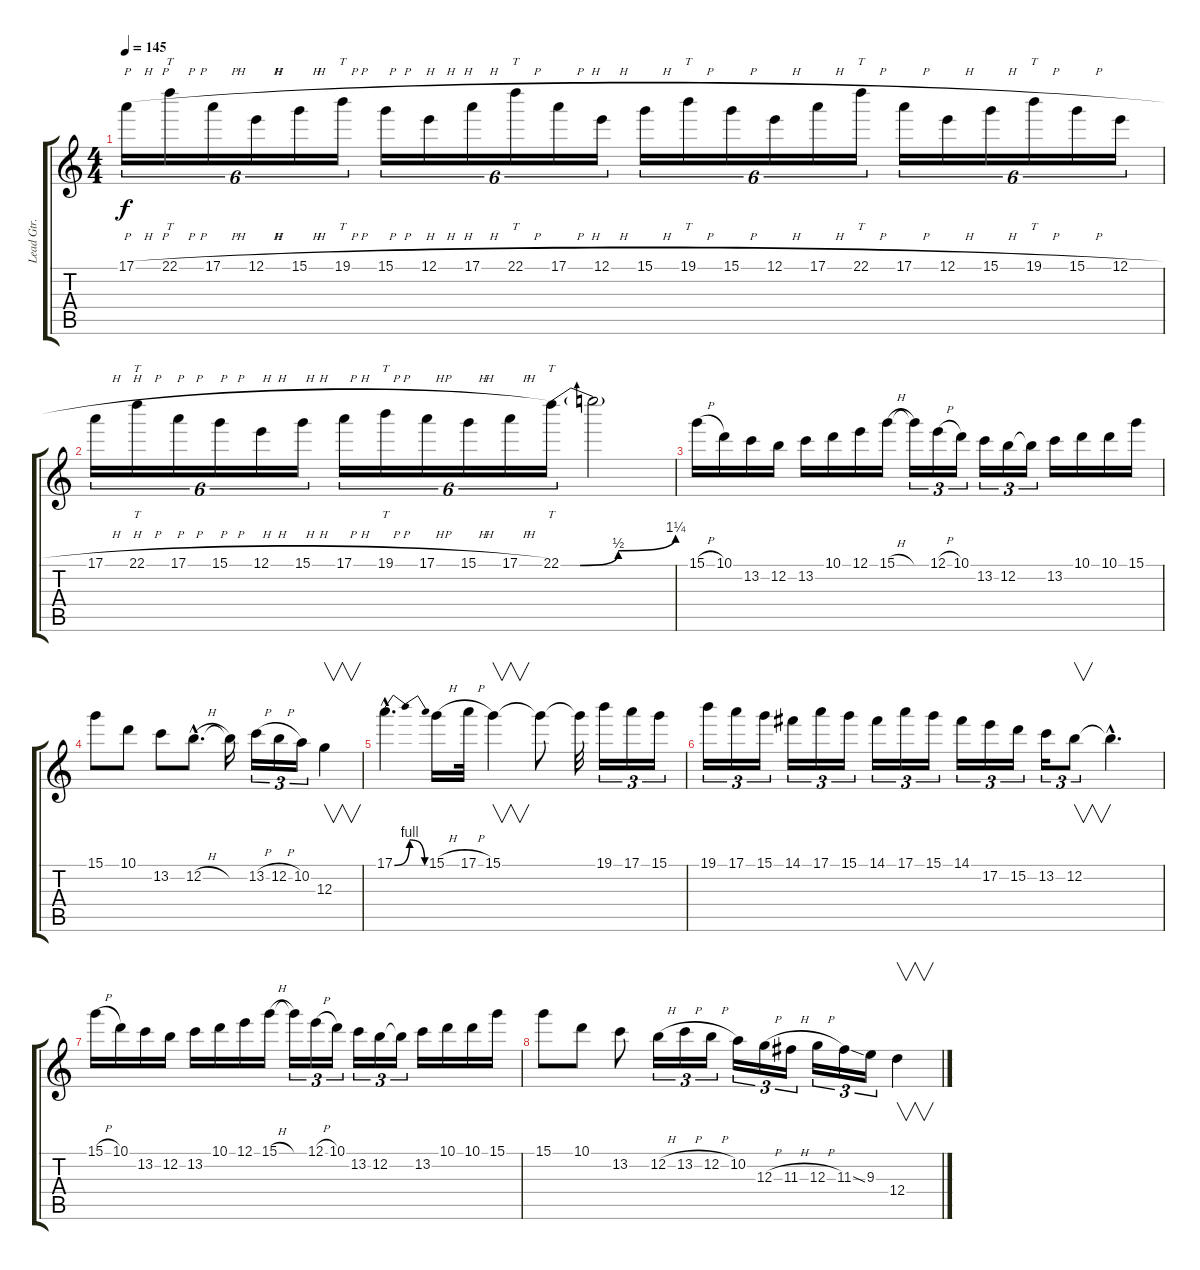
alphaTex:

\track ("Lead Gtr." "Lead Gtr.") {instrument distortionguitar}
\staff {score tabs}
\tuning (E4 B3 G3 D3 A2 E2) {hide}
\ts (4 4)
\tempo 145
\clef g2
\ks c
17.1{h}.16{tu (6 4) dy f} 22.1{h}.16{tt tu (6 4)} 17.1{h}.16{tu (6 4)} 12.1{h}.16{tu (6 4)} 15.1{h}.16{tu (6 4)} 19.1{h}.16{tt tu (6 4)} 15.1{h}.16{tu (6 4)} 12.1{h}.16{tu (6 4)} 17.1{h}.16{tu (6 4)} 22.1{h}.16{tt tu (6 4)} 17.1{h}.16{tu (6 4)} 12.1{h}.16{tu (6 4)} 15.1{h}.16{tu (6 4)} 19.1{h}.16{tt tu (6 4)} 15.1{h}.16{tu (6 4)} 12.1{h}.16{tu (6 4)} 17.1{h}.16{tu (6 4)} 22.1{h}.16{tt tu (6 4)} 17.1{h}.16{tu (6 4)} 12.1{h}.16{tu (6 4)} 15.1{h}.16{tu (6 4)} 19.1{h}.16{tt tu (6 4)} 15.1{h}.16{tu (6 4)} 12.1{h}.16{tu (6 4)} |
17.1{h}.16{tu (6 4)} 22.1{h}.16{tt tu (6 4)} 17.1{h}.16{tu (6 4)} 15.1{h}.16{tu (6 4)} 12.1{h}.16{tu (6 4)} 15.1{h}.16{tu (6 4)} 17.1{h}.16{tu (6 4)} 19.1{h}.16{tt tu (6 4)} 17.1{h}.16{tu (6 4)} 15.1{h}.16{tu (6 4)} 17.1{h}.16{tu (6 4)} 22.1{be (custom 0 0 10 0 30 2 60 5)}.16{tt tu (6 4)} 22.1{t}.2 |
15.1{h}.16 10.1.16 13.2.16 12.2.16 13.2.16 10.1.16 12.1.16 15.1{h}.16 15.1{t}.16{tu (3 2)} 12.1{h}.16{tu (3 2)} 10.1.16{tu (3 2)} 13.2.16{tu (3 2)} 12.2.16{tu (3 2)} 12.2{t}.16{tu (3 2)} 13.2.16 10.1.16 10.1.16 15.1.16 |
15.1.8 10.1.8 13.2.8 12.2{h hac}.8{d} 12.2{t}.16 13.2{h}.16{tu (3 2)} 12.2{h}.16{tu (3 2)} 10.2.16{tu (3 2)} 12.3.4{v} |
17.1{be (bendrelease 0 0 30 4 50 4 60 0) hac}.4{d} 15.1{h}.16 17.1{h}.32 15.1.4{v} 15.1{t}.8 15.1{t}.32 19.1.16{tu (3 2)} 17.1.16{tu (3 2)} 15.1.16{tu (3 2)} |
19.1.16{tu (3 2)} 17.1.16{tu (3 2)} 15.1.16{tu (3 2)} 14.1.16{tu (3 2)} 17.1.16{tu (3 2)} 15.1.16{tu (3 2)} 14.1.16{tu (3 2)} 17.1.16{tu (3 2)} 15.1.16{tu (3 2)} 14.1.16{tu (3 2)} 17.2.16{tu (3 2)} 15.2.16{tu (3 2)} 13.2.16{tu (3 2)} 12.2.8{v tu (3 2)} 12.2{hac t}.4{d} |
15.1{h}.16 10.1.16 13.2.16 12.2.16 13.2.16 10.1.16 12.1.16 15.1{h}.16 15.1{t}.16{tu (3 2)} 12.1{h}.16{tu (3 2)} 10.1.16{tu (3 2)} 13.2.16{tu (3 2)} 12.2.16{tu (3 2)} 12.2{t}.16{tu (3 2)} 13.2.16 10.1.16 10.1.16 15.1.16 |
15.1.8 10.1.8 13.2.8 12.2{h}.16{tu (3 2)} 13.2{h}.16{tu (3 2)} 12.2{h}.16{tu (3 2)} 10.2.16{tu (3 2)} 12.3{h}.16{tu (3 2)} 11.3{h}.16{tu (3 2)} 12.3{h}.16{tu (3 2)} 11.3{ss}.16{tu (3 2)} 9.3.16{tu (3 2)} 12.4.4{v}
